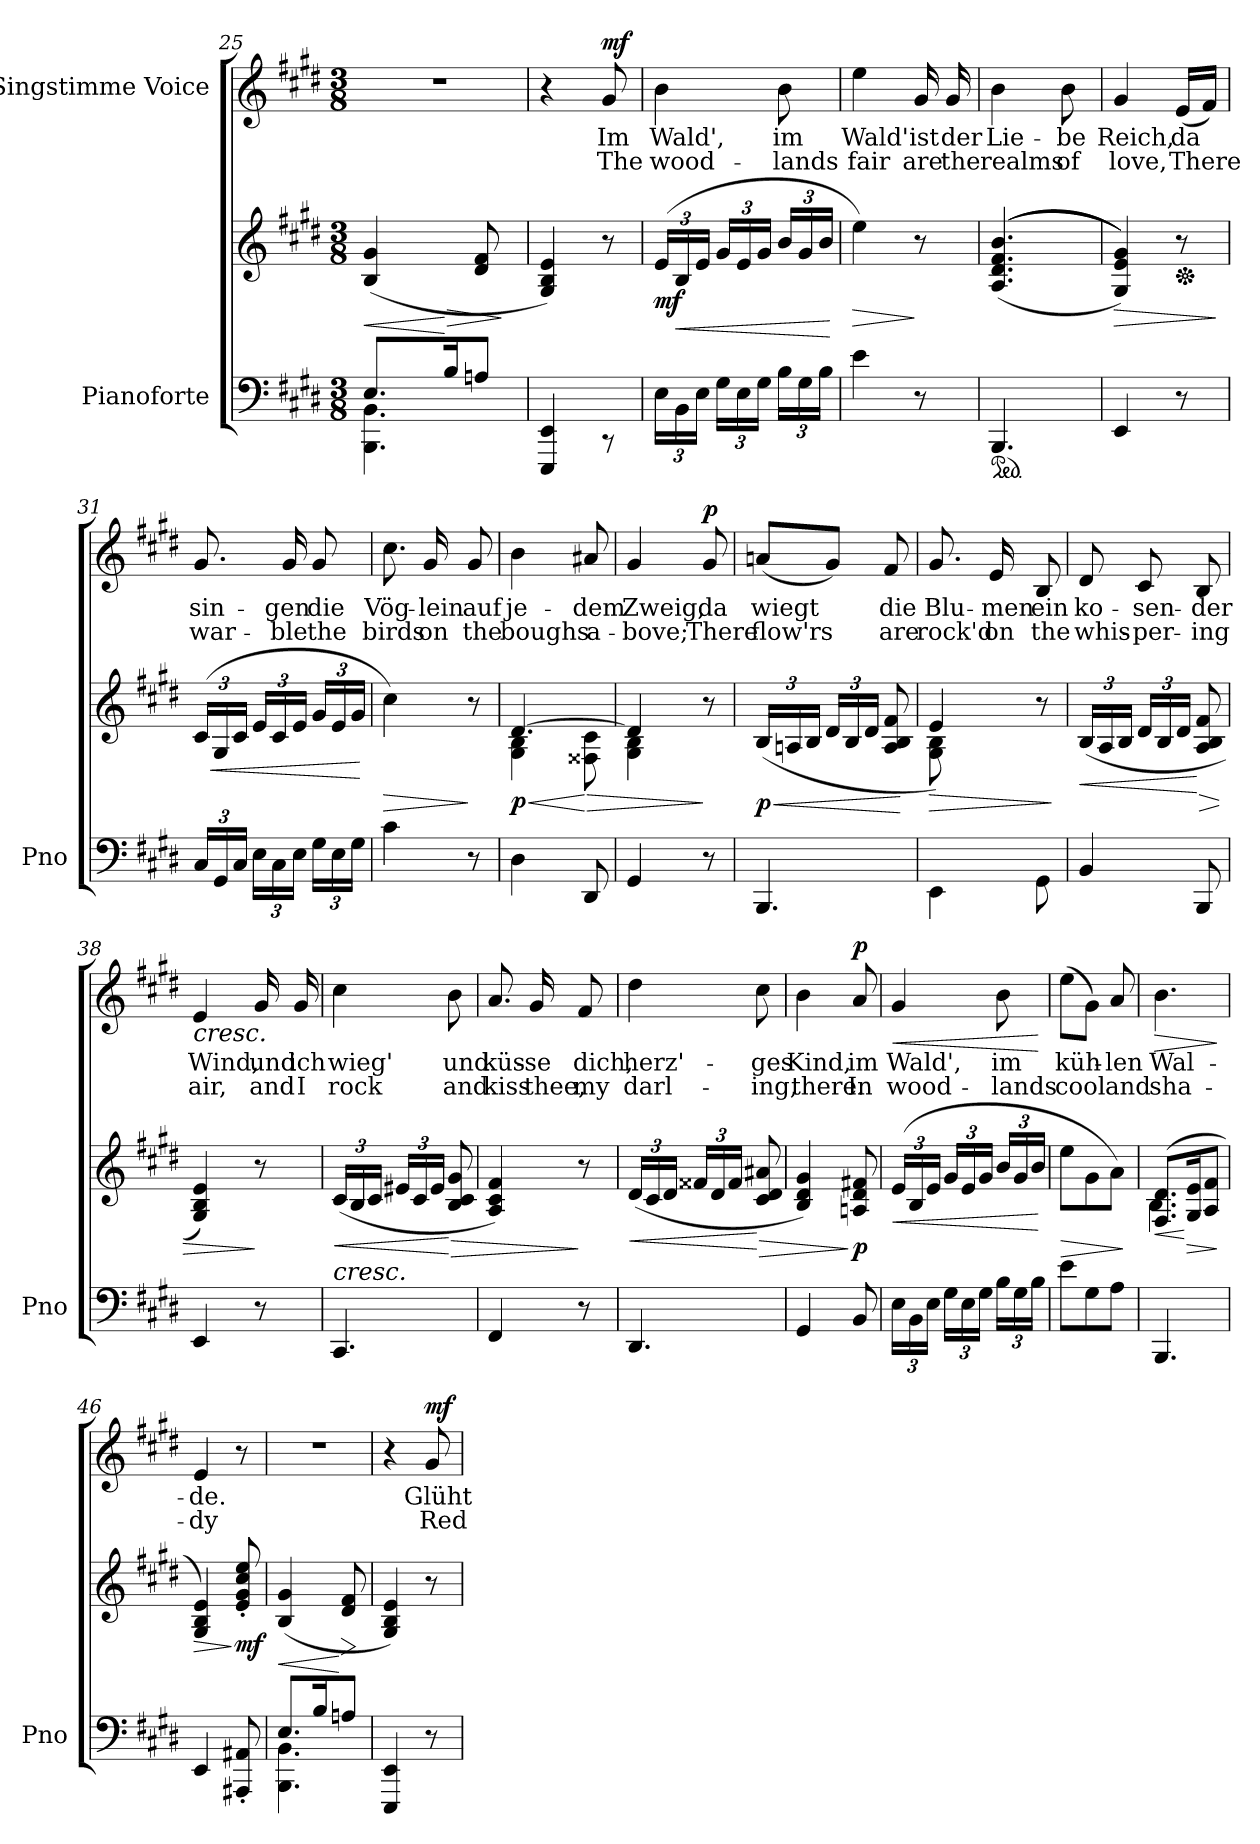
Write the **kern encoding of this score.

**kern	**kern	**dynam	**kern	**text	**text	**dynam
*part2	*part2	*part2	*part1	*part1	*part1	*part1
*staff3	*staff2	*staff2/3	*staff1	*staff1	*staff1	*staff1
*I"Pianoforte	*	*	*I"Singstimme Voice	*	*	*
*I'Pno	*	*	*	*	*	*
*clefF4	*clefG2	*	*clefG2	*	*	*
*k[f#c#g#d#]	*k[f#c#g#d#]	*	*k[f#c#g#d#]	*	*	*
*M3/8	*M3/8	*	*M3/8	*	*	*
=25	=25	=25	=25	=25	=25	=25
*^	*	*	*	*	*	*
!	!	!	!LO:HP:b	!	!	!	!
*	*	*^	*	*	*	*	*
8.E/L	4.BBB\ 4.BB\	(4B/ 4g#/	16ryy	<	4.r	.	.	.
.	.	.	16ryy	.	.	.	.	.
.	.	.	16ryy	.	.	.	.	.
!	!	!	!	!LO:HP:n=1:b	!	!	!	!
16B/K	.	.	16ryy	[ >	.	.	.	.
8An/J	.	8d#/ 8f#/	16ryy	.	.	.	.	.
.	.	.	16ryy	]	.	.	.	.
*	*	*v	*v	*	*	*	*	*
=26	=26	=26	=26	=26	=26	=26	=26
4.ryy	4EEE/ 4EE/	4G#/ 4B/ 4e/)	.	4r	.	.	.
!	!	!	!	!	!	!	!LO:DY:b
.	8r	8r	.	8g#/	Im	The	mf
*v	*v	*	*	*	*	*	*
=27	=27	=27	=27	=27	=27	=27
*Xbrackettup	*Xbrackettup	*	*	*	*	*
*^	*	*	*	*	*	*
!	!	!	!LO:DY:b	!	!	!	!
*v	*v	*	*	*	*	*	*
24E\LL	(24e/LL	mf	4b\	Wald',	wood-	.
!	!	!LO:HP:b	!	!	!	!
24BB\	24B/	<	.	.	.	.
24E\JJ	24e/JJ	.	.	.	.	.
24G#\LL	24g#/LL	.	.	.	.	.
24E\	24e/	.	.	.	.	.
24G#\JJ	24g#/JJ	.	.	.	.	.
24B\LL	24b/LL	.	8b\	im	-lands	.
24G#\	24g#/	.	.	.	.	.
24B\JJ	24b/JJ	.	.	.	.	.
.	.	[	.	.	.	.
=28	=28	=28	=28	=28	=28	=28
!	!	!LO:HP:b	!	!	!	!
4e\	4ee\)	>	4ee\	Wald'	fair	.
8r	8r	]	16g#/	ist	are	.
.	.	.	16g#/	der	the	.
=29	=29	=29	=29	=29	=29	=29
*ped	*	*	*	*	*	*
4.BBB/	((((4.A/ 4.d#/ 4.f#/ 4.b/	.	4b\	Lie-	realms	.
.	.	.	8b\	-be	of	.
=30	=30	=30	=30	=30	=30	=30
!	!	!LO:HP:b	!	!	!	!
4EE/	4G#/ 4e/ 4g#/))))	>	4g#/	Reich,	love,	.
*	*Xped	*	*	*	*	*
8r	8r	.	(16e/LL	da	There	.
.	.	.	16f#/JJ)	.	.	.
.	.	]	.	.	.	.
=31	=31	=31	=31	=31	=31	=31
24C#/LL	(24c#/LL	.	8.g#/	sin-	war-	.
!	!	!LO:HP:b	!	!	!	!
24GG#/	24G#/	<	.	.	.	.
24C#/JJ	24c#/JJ	.	.	.	.	.
24E\LL	24e/LL	.	.	.	.	.
24C#\	24c#/	.	.	.	.	.
.	.	.	16g#/	-gen	-ble	.
24E\JJ	24e/JJ	.	.	.	.	.
24G#\LL	24g#/LL	.	8g#/	die	the	.
24E\	24e/	.	.	.	.	.
24G#\JJ	24g#/JJ	.	.	.	.	.
.	.	[	.	.	.	.
=32	=32	=32	=32	=32	=32	=32
!	!	!LO:HP:b	!	!	!	!
4c#\	4cc#\)	>	8.cc#\	Vög-	birds	.
.	.	.	16g#/	-lein	on	.
8r	8r	]	8g#/	auf	the	.
=33	=33	=33	=33	=33	=33	=33
!	!	!LO:HP:b	!	!	!	!
*	*^	*	*	*	*	*
!	!	!	!LO:DY:n=1:b	!	!	!	!
4D#\	[4.d#/	4G#\ 4B\	< p	4b\	je-	boughs	.
!	!	!	!LO:HP:n=1:b	!	!	!	!
8DD#/	.	8F##X\ 8c#\	[ >	8a#X/	-dem	a-	.
=34	=34	=34	=34	=34	=34	=34	=34
4GG#/	4d#/]	4G#\ 4B\	.	4g#/	Zweig,	-bove;	.
!	!	!	!	!	!	!	!LO:DY:b
8r	8r	8ryy	]	8g#/	da	There	p
=35	=35	=35	=35	=35	=35	=35	=35
!	!	!	!LO:HP:b	!	!	!	!
!	!	!	!LO:DY:n=1:b	!	!	!	!
*	*v	*v	*	*	*	*	*
4.BBB/	(24B/LL	< p	(8an/L	wiegt	flow'rs	.
.	24An/	.	.	.	.	.
.	24B/JJ	.	.	.	.	.
.	24d#/LL	.	8g#/J)	.	.	.
.	24B/	.	.	.	.	.
.	24d#/JJ	.	.	.	.	.
.	8A/ 8B/ 8f#/	.	8f#/	die	are	.
.	.	[	.	.	.	.
=36	=36	=36	=36	=36	=36	=36
*^	*^	*	*	*	*	*
!	!	!	!	!LO:HP:b	!	!	!	!
8ryy	4EE\	4e/)	(8G#\ 8B\L	>	8.g#/	Blu-	rock'd	.
8E/	.	.	4ryy	.	.	.	.	.
.	.	.	.	.	16e/	-men	on	.
8BB/J)	8GG#\	8r	.	.	8B/	ein	the	.
*v	*v	*	*	*	*	*	*	*
*	*v	*v	*	*	*	*	*
.	.	]	.	.	.	.
=37	=37	=37	=37	=37	=37	=37
!	!	!LO:HP:b	!	!	!	!
4BB/	(24B/LL	<	8d#/	ko-	whis-	.
.	24A/	.	.	.	.	.
.	24B/JJ	.	.	.	.	.
.	24d#/LL	.	8c#/	-sen-	-per-	.
.	24B/	.	.	.	.	.
.	24d#/JJ	.	.	.	.	.
!	!	!LO:HP:n=1:b	!	!	!	!
8BBB/	8A/ 8B/ 8f#/	[ >	8B/	-der	-ing	.
=38	=38	=38	=38	=38	=38	=38
!	!	!	!LO:TX:b:i:t=cresc.	!	!	!
4EE/	4G#/ 4B/ 4e/)	.	4e/	Wind,	air,	.
8r	8r	]	16g#/	und	and	.
.	.	.	16g#/	ich	I	.
=39	=39	=39	=39	=39	=39	=39
!LO:TX:i:t=cresc.	!	!	!	!	!	!
!	!	!LO:HP:b	!	!	!	!
4.CC#/	(24c#/LL	<	4cc#\	wieg'	rock	.
.	24B/	.	.	.	.	.
.	24c#/JJ	.	.	.	.	.
.	24e#X/LL	.	.	.	.	.
.	24c#/	.	.	.	.	.
.	24e#/JJ	.	.	.	.	.
!	!	!LO:HP:n=1:b	!	!	!	!
.	8B/ 8c#/ 8g#/	[ >	8b\	und	and	.
=40	=40	=40	=40	=40	=40	=40
4FF#/	4A/ 4c#/ 4f#/)	.	8.a/	küs-	kiss	.
.	.	.	16g#/	-se	thee,	.
8r	8r	]	8f#/	dich,	my	.
=41	=41	=41	=41	=41	=41	=41
!	!	!LO:HP:b	!	!	!	!
4.DD#/	(24d#/LL	<	4dd#\	herz'-	darl-	.
.	24c#/	.	.	.	.	.
.	24d#/JJ	.	.	.	.	.
.	24f##X/LL	.	.	.	.	.
.	24d#/	.	.	.	.	.
.	24f##/JJ	.	.	.	.	.
!	!	!LO:HP:n=1:b	!	!	!	!
.	8c#/ 8d#/ 8a#X/	[ >	8cc#\	-ges	-ing,	.
=42	=42	=42	=42	=42	=42	=42
4GG#/	4B/ 4d#/ 4g#/)	.	4b\	Kind,	there.	.
!	!	!LO:DY:n=1:b	!	!	!	!LO:DY:b
8BB/	8An/ 8d#/ 8f#X/	] p	8a/	im	In	p
=43	=43	=43	=43	=43	=43	=43
!	!	!LO:HP:b	!	!	!	!LO:HP:b
24E\LL	(24e/LL	<	4g#/	Wald',	wood-	<
24BB\	24B/	.	.	.	.	.
24E\JJ	24e/JJ	.	.	.	.	.
24G#\LL	24g#/LL	.	.	.	.	.
24E\	24e/	.	.	.	.	.
24G#\JJ	24g#/JJ	.	.	.	.	.
24B\LL	24b/LL	.	8b\	im	-lands	.
24G#\	24g#/	.	.	.	.	.
24B\JJ	24b/JJ	.	.	.	.	.
.	.	[	.	.	.	[
=44	=44	=44	=44	=44	=44	=44
!	!	!LO:HP:b	!	!	!	!
8e\L	8ee\L	>	(8ee\L	küh-	cool	.
8G#\	8g#\	.	8g#\J)	.	.	.
8A\J	8a\J)	.	8a/	-len	and	.
.	.	]	.	.	.	.
=45	=45	=45	=45	=45	=45	=45
!	!	!LO:HP:b	!	!	!	!LO:HP:b
*	*^	*	*	*	*	*
4.BBB/	(8.F#/ 8.d#/L	4.B\	<	4.b\	Wal-	sha-	>
!	!	!	!LO:HP:n=1:b	!	!	!	!
.	16G#/ 16e/K	.	[ >	.	.	.	.
.	8A/ 8f#/J	.	.	.	.	.	.
*	*v	*v	*	*	*	*	*
.	.	]	.	.	.	]
=46	=46	=46	=46	=46	=46	=46
!	!	!LO:HP:b	!	!	!	!
4EE/	4G#/ 4B/ 4e/)	>	4e/	-de.	-dy	.
!	!	!LO:DY:n=1:b	!	!	!	!
8AAA#X/' 8AA#X/'	8e/' 8g#/' 8cc#/' 8ee/'	] mf	8r	.	.	.
=47	=47	=47	=47	=47	=47	=47
*^	*	*	*	*	*	*
!	!	!	!LO:HP:b	!	!	!	!
8.E/L	4.BBB\ 4.BB\	(4B/ 4g#/	<	4.r	.	.	.
16B/K	.	.	.	.	.	.	.
!	!	!	!LO:HP:n=1:b	!	!	!	!
8An/J	.	8d#/ 8f#/	[ >	.	.	.	.
*v	*v	*	*	*	*	*	*
.	.	]	.	.	.	.
=48	=48	=48	=48	=48	=48	=48
4EEE/ 4EE/	4G#/ 4B/ 4e/)	.	4r	.	.	.
!	!	!	!	!	!	!LO:DY:b
8r	8r	.	8g#/	Glüht	Red	mf
=	=	=	=	=	=	=
*-	*-	*-	*-	*-	*-	*-
